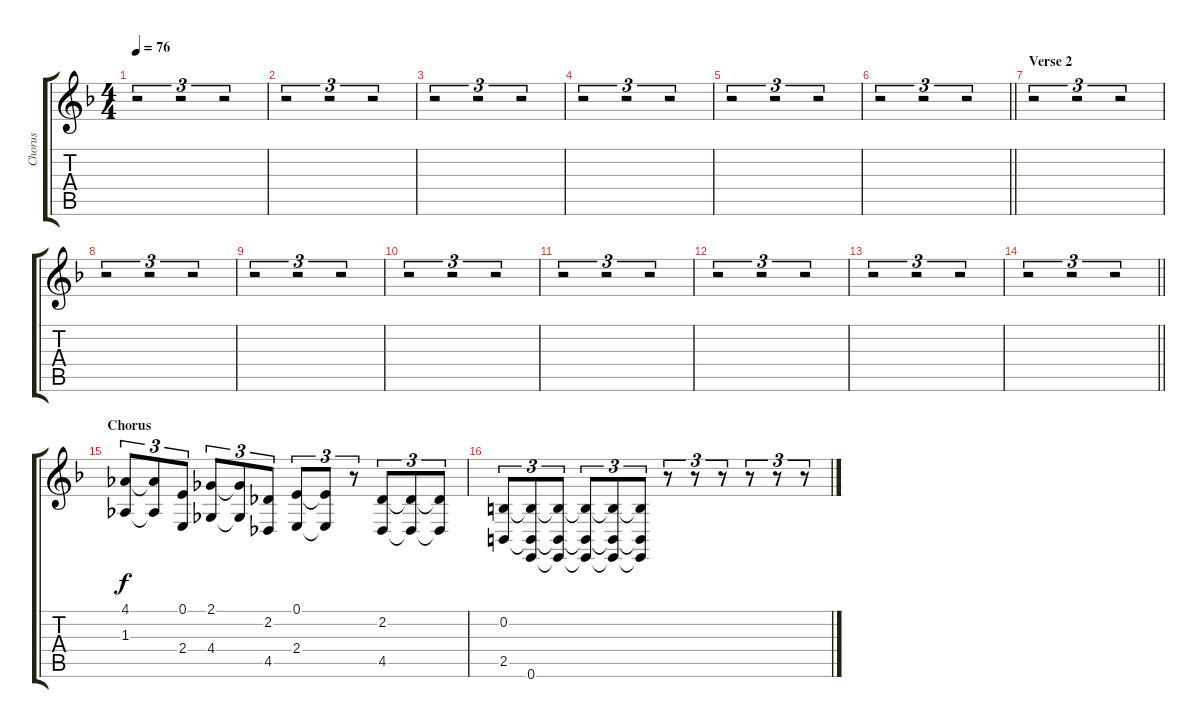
\track ("Chorus" "Chorus") {instrument choiraahs}
\staff {score tabs}
\tuning (E4 B3 G3 D3 A2 E2) {hide}
\ts (4 4)
\tempo 76
\clef g2
\ks f
r.2{tu (3 2) dy f} r.2{tu (3 2)} r.2{tu (3 2)} |
r.2{tu (3 2)} r.2{tu (3 2)} r.2{tu (3 2)} |
r.2{tu (3 2)} r.2{tu (3 2)} r.2{tu (3 2)} |
r.2{tu (3 2)} r.2{tu (3 2)} r.2{tu (3 2)} |
r.2{tu (3 2)} r.2{tu (3 2)} r.2{tu (3 2)} |
\barLineRight lightlight
r.2{tu (3 2)} r.2{tu (3 2)} r.2{tu (3 2)} |
\section ("" "Verse 2")
r.2{tu (3 2)} r.2{tu (3 2)} r.2{tu (3 2)} |
r.2{tu (3 2)} r.2{tu (3 2)} r.2{tu (3 2)} |
r.2{tu (3 2)} r.2{tu (3 2)} r.2{tu (3 2)} |
r.2{tu (3 2)} r.2{tu (3 2)} r.2{tu (3 2)} |
r.2{tu (3 2)} r.2{tu (3 2)} r.2{tu (3 2)} |
r.2{tu (3 2)} r.2{tu (3 2)} r.2{tu (3 2)} |
r.2{tu (3 2)} r.2{tu (3 2)} r.2{tu (3 2)} |
\barLineRight lightlight
r.2{tu (3 2)} r.2{tu (3 2)} r.2{tu (3 2)} |
\section ("" "Chorus")
(4.1 1.3).8{tu (3 2)} (4.1{t} 1.3{t}).8{tu (3 2)} (0.1 2.4).8{tu (3 2)} (2.1 4.4).8{tu (3 2)} (2.1{t} 4.4{t}).8{tu (3 2)} (2.2 4.5).8{tu (3 2)} (0.1 2.4).8{tu (3 2)} (0.1{t} 2.4{t}).8{tu (3 2)} r.8{tu (3 2)} (2.2 4.5).8{tu (3 2)} (2.2{t} 4.5{t}).8{tu (3 2)} (2.2{t} 4.5{t}).8{tu (3 2)} |
(0.2 2.5).8{tu (3 2)} (0.2{t} 2.5{t} 0.6).8{tu (3 2)} (0.2{t} 2.5{t} 0.6{t}).8{tu (3 2)} (0.2{t} 2.5{t} 0.6{t}).8{tu (3 2)} (0.2{t} 2.5{t} 0.6{t}).8{tu (3 2)} (0.2{t} 2.5{t} 0.6{t}).8{tu (3 2)} r.8{tu (3 2)} r.8{tu (3 2)} r.8{tu (3 2)} r.8{tu (3 2)} r.8{tu (3 2)} r.8{tu (3 2)}
